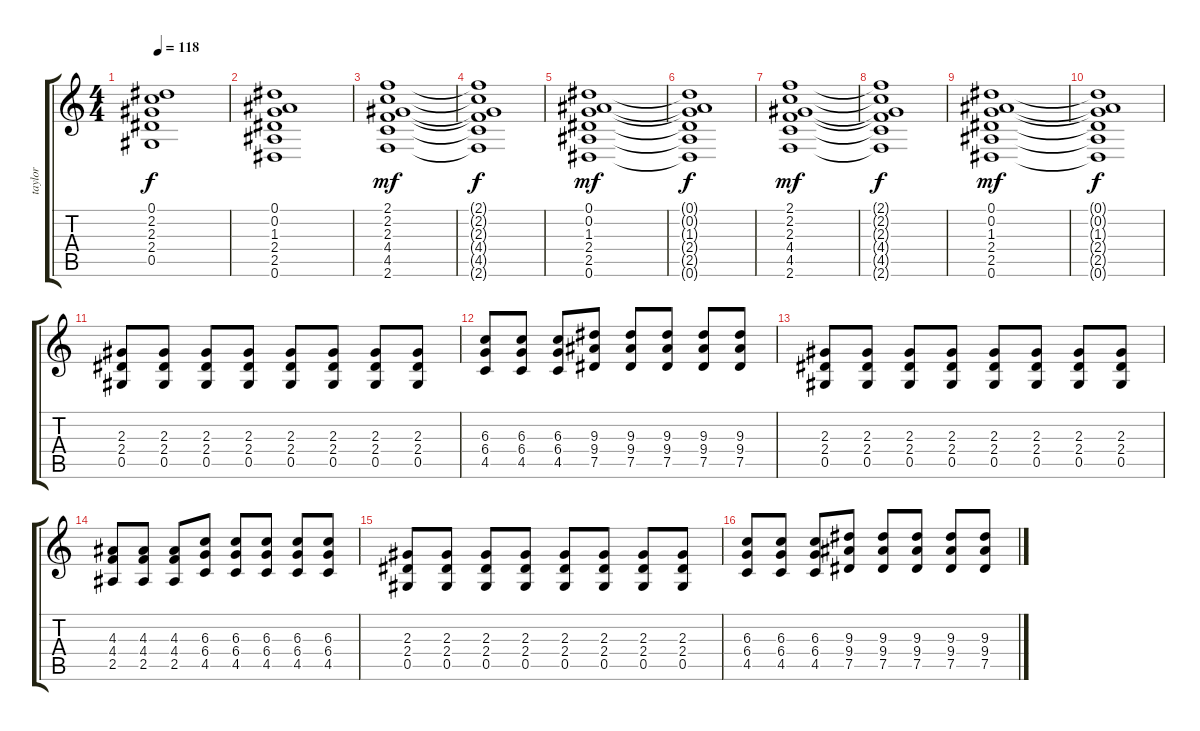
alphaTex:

\track ("taylor" "taylor") {instrument electricguitarjazz}
\staff {score tabs}
\tuning (Eb4 Bb3 Gb3 Db3 Ab2 Eb2) {hide}
\ts (4 4)
\tempo 118
\clef g2
\ks c
(0.1 2.2 2.3 2.4 0.5).1{dy f} |
(0.1 0.2 1.3 2.4 2.5 0.6).1 |
(2.1 2.2 2.3 4.4 4.5 2.6).1{dy mf} |
(2.1{t} 2.2{t} 2.3{t} 4.4{t} 4.5{t} 2.6{t}).1{dy f} |
(0.1 0.2 1.3 2.4 2.5 0.6).1{dy mf} |
(0.1{t} 0.2{t} 1.3{t} 2.4{t} 2.5{t} 0.6{t}).1{dy f} |
(2.1 2.2 2.3 4.4 4.5 2.6).1{dy mf} |
(2.1{t} 2.2{t} 2.3{t} 4.4{t} 4.5{t} 2.6{t}).1{dy f} |
(0.1 0.2 1.3 2.4 2.5 0.6).1{dy mf} |
(0.1{t} 0.2{t} 1.3{t} 2.4{t} 2.5{t} 0.6{t}).1{dy f} |
(2.3 2.4 0.5).8 (2.3 2.4 0.5).8 (2.3 2.4 0.5).8 (2.3 2.4 0.5).8 (2.3 2.4 0.5).8 (2.3 2.4 0.5).8 (2.3 2.4 0.5).8 (2.3 2.4 0.5).8 |
(6.3 6.4 4.5).8 (6.3 6.4 4.5).8 (6.3 6.4 4.5).8 (9.3 9.4 7.5).8 (9.3 9.4 7.5).8 (9.3 9.4 7.5).8 (9.3 9.4 7.5).8 (9.3 9.4 7.5).8 |
(2.3 2.4 0.5).8 (2.3 2.4 0.5).8 (2.3 2.4 0.5).8 (2.3 2.4 0.5).8 (2.3 2.4 0.5).8 (2.3 2.4 0.5).8 (2.3 2.4 0.5).8 (2.3 2.4 0.5).8 |
(4.3 4.4 2.5).8 (4.3 4.4 2.5).8 (4.3 4.4 2.5).8 (6.3 6.4 4.5).8 (6.3 6.4 4.5).8 (6.3 6.4 4.5).8 (6.3 6.4 4.5).8 (6.3 6.4 4.5).8 |
(2.3 2.4 0.5).8 (2.3 2.4 0.5).8 (2.3 2.4 0.5).8 (2.3 2.4 0.5).8 (2.3 2.4 0.5).8 (2.3 2.4 0.5).8 (2.3 2.4 0.5).8 (2.3 2.4 0.5).8 |
(6.3 6.4 4.5).8 (6.3 6.4 4.5).8 (6.3 6.4 4.5).8 (9.3 9.4 7.5).8 (9.3 9.4 7.5).8 (9.3 9.4 7.5).8 (9.3 9.4 7.5).8 (9.3 9.4 7.5).8
